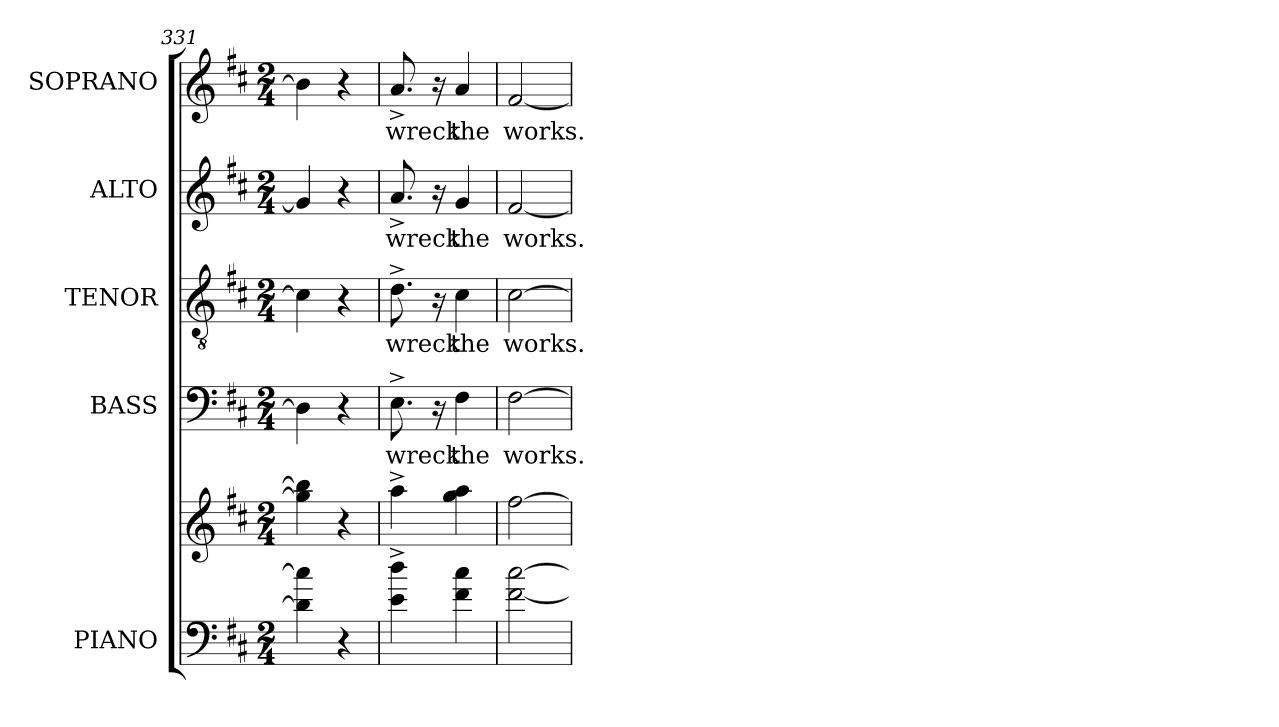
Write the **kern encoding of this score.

**kern	**kern	**kern	**text	**kern	**text	**kern	**text	**kern	**text
*part5	*part5	*part4	*part4	*part3	*part3	*part2	*part2	*part1	*part1
*staff6	*staff5	*staff4	*staff4	*staff3	*staff3	*staff2	*staff2	*staff1	*staff1
*I"PIANO	*	*I"BASS	*	*I"TENOR	*	*I"ALTO	*	*I"SOPRANO	*
*I'PNO.	*	*I'B.	*	*I'T.	*	*I'A.	*	*I'S.	*
!!LO:LB:g=z
*clefF4	*clefG2	*clefF4	*	*clefGv2	*	*clefG2	*	*clefG2	*
*	*	*	*	*ITrd7c12	*	*	*	*	*
*k[f#c#]	*k[f#c#]	*k[f#c#]	*	*k[f#c#]	*	*k[f#c#]	*	*k[f#c#]	*
*b:	*b:	*b:	*	*b:	*	*b:	*	*b:	*
*M2/4	*M2/4	*M2/4	*	*M2/4	*	*M2/4	*	*M2/4	*
=331	=331	=331	=331	=331	=331	=331	=331	=331	=331
4di\] 4cc#i]	4ggi\] 4bbi]	4Di\]	.	4C#i\]	.	4gi/]	.	4bi\]	.
4r	4r	4r	.	4r	.	4r	.	4r	.
=332	=332	=332	=332	=332	=332	=332	=332	=332	=332
!	!	!	!LO:LY:b:color=#000000	!	!	!	!	!	!
!	!	!	!	!	!LO:LY:b:color=#000000	!	!	!	!
!	!	!	!	!	!	!	!LO:LY:b:color=#000000	!	!
!	!	!	!	!	!	!	!	!	!LO:LY:b:color=#000000
4ei\^ 4ddi^	4aa^i\	8.E^i\	wreck	8.D^i\	wreck	8.a^i/	wreck	8.a^i/	wreck
.	.	16r	.	16r	.	16r	.	16r	.
!	!	!	!LO:LY:b:color=#000000	!	!	!	!	!	!
!	!	!	!	!	!LO:LY:b:color=#000000	!	!	!	!
!	!	!	!	!	!	!	!LO:LY:b:color=#000000	!	!
!	!	!	!	!	!	!	!	!	!LO:LY:b:color=#000000
4f#i\ 4cc#i	4ggi\ 4aai	4F#i\	the	4C#i\	the	4gi/	the	4ai/	the
=333	=333	=333	=333	=333	=333	=333	=333	=333	=333
!	!	!	!LO:LY:b:color=#000000	!	!	!	!	!	!
!	!	!	!	!	!LO:LY:b:color=#000000	!	!	!	!
!	!	!	!	!	!	!	!LO:LY:b:color=#000000	!	!
!	!	!	!	!	!	!	!	!	!LO:LY:b:color=#000000
[2f#i\ [2cc#i	[2ff#i\	[2F#i\	works.	[2C#i\	works.	[2f#i/	works.	[2f#i/	works.
=	=	=	=	=	=	=	=	=	=
*-	*-	*-	*-	*-	*-	*-	*-	*-	*-
